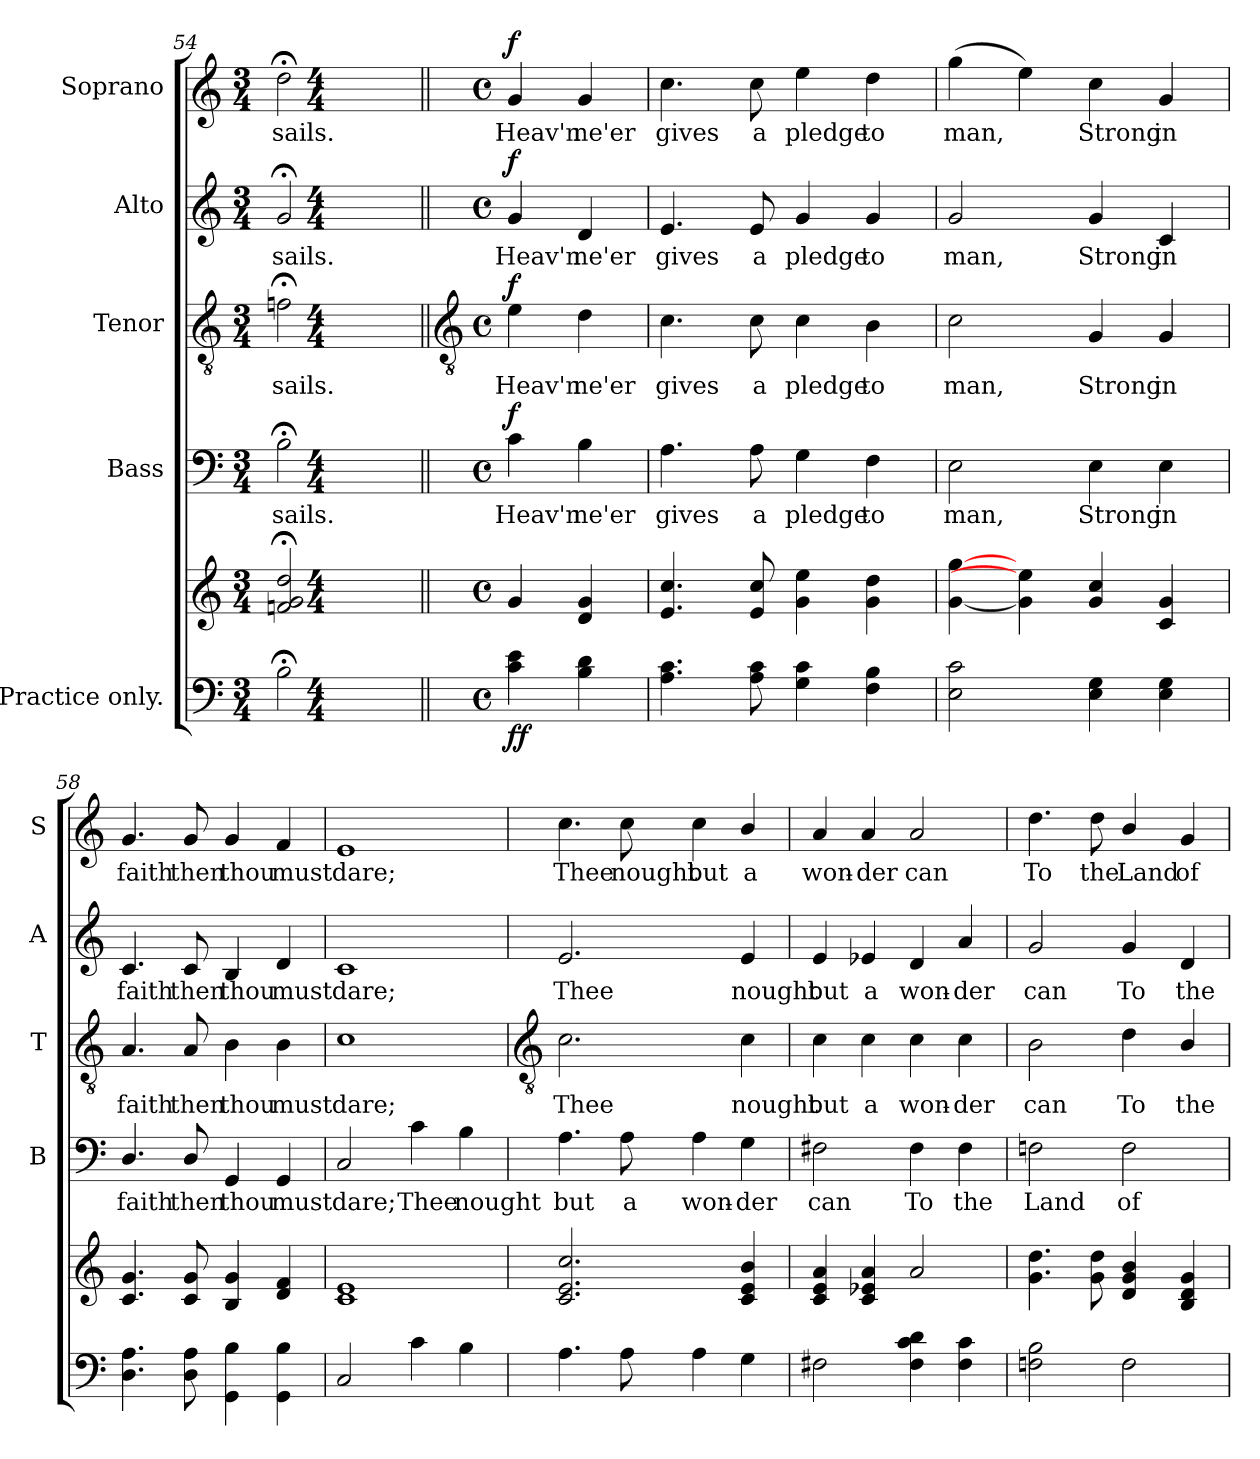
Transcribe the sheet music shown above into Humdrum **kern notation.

**kern	**kern	**dynam	**kern	**text	**dynam	**kern	**text	**dynam	**kern	**text	**dynam	**kern	**text	**dynam
*part5	*part5	*part5	*part4	*part4	*part4	*part3	*part3	*part3	*part2	*part2	*part2	*part1	*part1	*part1
*staff6	*staff5	*staff5/6	*staff4	*staff4	*staff4	*staff3	*staff3	*staff3	*staff2	*staff2	*staff2	*staff1	*staff1	*staff1
*I"Practice only.	*	*	*I"Bass	*	*	*I"Tenor	*	*	*I"Alto	*	*	*I"Soprano	*	*
*	*	*	*I'B	*	*	*I'T	*	*	*I'A	*	*	*I'S	*	*
*clefF4	*clefG2	*	*clefF4	*	*	*clefGv2	*	*	*clefG2	*	*	*clefG2	*	*
*k[]	*k[]	*	*k[]	*	*	*k[]	*	*	*k[]	*	*	*k[]	*	*
*C:	*C:	*	*C:	*	*	*C:	*	*	*C:	*	*	*C:	*	*
*M3/4	*M3/4	*	*M3/4	*	*	*M3/4	*	*	*M3/4	*	*	*M3/4	*	*
=54	=54	=54	=54	=54	=54	=54	=54	=54	=54	=54	=54	=54	=54	=54
*	*^	*	*	*	*	*	*	*	*	*	*	*	*	*
!	!	!	!	!	!LO:LY:b	!	!	!LO:LY:b	!	!	!LO:LY:b	!	!	!LO:LY:b	!
2B;<	2fn;< 2g;< 2dd;<	2ryy	.	2B;<	sails.	.	2fn;<	sails.	.	2g;<	sails.	.	2dd;<	sails.	.
*	*v	*v	*	*	*	*	*	*	*	*	*	*	*	*	*
*M4/4	*M4/4	*	*M4/4	*	*	*M4/4	*	*	*M4/4	*	*	*M4/4	*	*
*met(c)	*met(c)	*	*met(c)	*	*	*met(c)	*	*	*met(c)	*	*	*met(c)	*	*
!!LO:LB:g=z
=55||	=55||	=55||	=55||	=55||	=55||	=55||	=55||	=55||	=55||	=55||	=55||	=55||	=55||	=55||
*	*	*	*	*	*	*clefGv2	*	*	*	*	*	*	*	*
*M4/4	*M4/4	*	*M4/4	*	*	*M4/4	*	*	*M4/4	*	*	*M4/4	*	*
*met(c)	*met(c)	*	*met(c)	*	*	*met(c)	*	*	*met(c)	*	*	*met(c)	*	*
*	*MM80	*	*	*	*	*	*	*	*	*	*	*MM80	*	*
*	*^	*	*	*	*	*	*	*	*	*	*	*	*	*
!	!	!	!LO:DY:b=2	!	!LO:LY:b	!	!	!LO:LY:b	!	!	!LO:LY:b	!	!	!LO:LY:b	!
!	!	!	!LO:DY:n=1:b	!	!	!LO:DY:b	!	!	!LO:DY:b	!	!	!LO:DY:b	!	!	!LO:DY:b
*	*v	*v	*	*	*	*	*	*	*	*	*	*	*	*	*
4c 4e	4g	f f	4c	Heav'n	f	4e	Heav'n	f	4g	Heav'n	f	4g	Heav'n	f
!	!	!	!	!LO:LY:b	!	!	!LO:LY:b	!	!	!LO:LY:b	!	!	!LO:LY:b	!
4B 4d	4d 4g	.	4B	ne'er	.	4d	ne'er	.	4d	ne'er	.	4g	ne'er	.
=56	=56	=56	=56	=56	=56	=56	=56	=56	=56	=56	=56	=56	=56	=56
!	!	!	!	!LO:LY:b	!	!	!LO:LY:b	!	!	!LO:LY:b	!	!	!LO:LY:b	!
4.A 4.c	4.e 4.cc	.	4.A	gives	.	4.c	gives	.	4.e	gives	.	4.cc	gives	.
!	!	!	!	!LO:LY:b	!	!	!LO:LY:b	!	!	!LO:LY:b	!	!	!LO:LY:b	!
8A 8c	8e 8cc	.	8A	a	.	8c	a	.	8e	a	.	8cc	a	.
!	!	!	!	!LO:LY:b	!	!	!LO:LY:b	!	!	!LO:LY:b	!	!	!LO:LY:b	!
4G 4c	4g 4ee	.	4G	pledge	.	4c	pledge	.	4g	pledge	.	4ee	pledge	.
!	!	!	!	!LO:LY:b	!	!	!LO:LY:b	!	!	!LO:LY:b	!	!	!LO:LY:b	!
4F 4B	4g 4dd	.	4F	to	.	4B	to	.	4g	to	.	4dd	to	.
=57	=57	=57	=57	=57	=57	=57	=57	=57	=57	=57	=57	=57	=57	=57
!	!	!	!	!LO:LY:b	!	!	!LO:LY:b	!	!	!LO:LY:b	!	!	!LO:LY:b	!
2E 2c	[4g [4gg	.	2E	man,	.	2c	man,	.	2g	man,	.	(>4gg	man,	.
.	4g] 4ee]	.	.	.	.	.	.	.	.	.	.	4ee)	.	.
!	!	!	!	!LO:LY:b	!	!	!LO:LY:b	!	!	!LO:LY:b	!	!	!LO:LY:b	!
4E 4G	4g 4cc	.	4E	Strong	.	4G	Strong	.	4g	Strong	.	4cc	Strong	.
!	!	!	!	!LO:LY:b	!	!	!LO:LY:b	!	!	!LO:LY:b	!	!	!LO:LY:b	!
4E 4G	4c 4g	.	4E	in	.	4G	in	.	4c	in	.	4g	in	.
=58	=58	=58	=58	=58	=58	=58	=58	=58	=58	=58	=58	=58	=58	=58
!	!	!	!	!LO:LY:b	!	!	!LO:LY:b	!	!	!LO:LY:b	!	!	!LO:LY:b	!
4.D\ 4.A\	4.c 4.g	.	4.D/	faith	.	4.A	faith	.	4.c	faith	.	4.g	faith	.
!	!	!	!	!LO:LY:b	!	!	!LO:LY:b	!	!	!LO:LY:b	!	!	!LO:LY:b	!
8D\ 8A\	8c 8g	.	8D/	then	.	8A	then	.	8c	then	.	8g	then	.
!	!	!	!	!LO:LY:b	!	!	!LO:LY:b	!	!	!LO:LY:b	!	!	!LO:LY:b	!
4GG 4B	4B 4g	.	4GG	thou	.	4B	thou	.	4B	thou	.	4g	thou	.
!	!	!	!	!LO:LY:b	!	!	!LO:LY:b	!	!	!LO:LY:b	!	!	!LO:LY:b	!
4GG 4B	4d 4f	.	4GG	must	.	4B	must	.	4d	must	.	4f	must	.
=59	=59	=59	=59	=59	=59	=59	=59	=59	=59	=59	=59	=59	=59	=59
!	!	!	!	!LO:LY:b	!	!	!LO:LY:b	!	!	!LO:LY:b	!	!	!LO:LY:b	!
2C	1c 1e	.	2C	dare;	.	1c	dare;	.	1c	dare;	.	1e	dare;	.
!	!	!	!	!LO:LY:b	!	!	!	!	!	!	!	!	!	!
4c	.	.	4c	Thee	.	.	.	.	.	.	.	.	.	.
!	!	!	!	!LO:LY:b	!	!	!	!	!	!	!	!	!	!
4B	.	.	4B	nought	.	.	.	.	.	.	.	.	.	.
!!LO:LB:g=z
=60	=60	=60	=60	=60	=60	=60	=60	=60	=60	=60	=60	=60	=60	=60
*	*	*	*	*	*	*clefGv2	*	*	*	*	*	*	*	*
!	!	!	!	!LO:LY:b	!	!	!LO:LY:b	!	!	!LO:LY:b	!	!	!LO:LY:b	!
4.A	2.c 2.e 2.cc	.	4.A	but	.	2.c	Thee	.	2.e	Thee	.	4.cc	Thee	.
!	!	!	!	!LO:LY:b	!	!	!	!	!	!	!	!	!LO:LY:b	!
8A	.	.	8A	a	.	.	.	.	.	.	.	8cc	nought	.
!	!	!	!	!LO:LY:b	!	!	!	!	!	!	!	!	!LO:LY:b	!
4A	.	.	4A	won-	.	.	.	.	.	.	.	4cc	but	.
!	!	!	!	!LO:LY:b	!	!	!LO:LY:b	!	!	!LO:LY:b	!	!	!LO:LY:b	!
4G	4c/ 4e/ 4b/	.	4G	-der	.	4c	nought	.	4e	nought	.	4b/	a	.
=61	=61	=61	=61	=61	=61	=61	=61	=61	=61	=61	=61	=61	=61	=61
!	!	!	!	!LO:LY:b	!	!	!LO:LY:b	!	!	!LO:LY:b	!	!	!LO:LY:b	!
2F#X	4c 4e 4a	.	2F#X	can	.	4c	but	.	4e	but	.	4a	won-	.
!	!	!	!	!	!	!	!LO:LY:b	!	!	!LO:LY:b	!	!	!LO:LY:b	!
.	4c 4e-X 4a	.	.	.	.	4c	a	.	4e-X	a	.	4a	-der	.
!	!	!	!	!LO:LY:b	!	!	!LO:LY:b	!	!	!LO:LY:b	!	!	!LO:LY:b	!
4F# 4c 4d	2a	.	4F#	To	.	4c	won-	.	4d	won-	.	2a	can	.
!	!	!	!	!LO:LY:b	!	!	!LO:LY:b	!	!	!LO:LY:b	!	!	!	!
4F# 4c	.	.	4F#	the	.	4c	-der	.	4a	-der	.	.	.	.
=62	=62	=62	=62	=62	=62	=62	=62	=62	=62	=62	=62	=62	=62	=62
!	!	!	!	!LO:LY:b	!	!	!LO:LY:b	!	!	!LO:LY:b	!	!	!LO:LY:b	!
2Fn 2B	4.g 4.dd	.	2Fn	Land	.	2B	can	.	2g	can	.	4.dd	To	.
!	!	!	!	!	!	!	!	!	!	!	!	!	!LO:LY:b	!
.	8g 8dd	.	.	.	.	.	.	.	.	.	.	8dd	the	.
!	!	!	!	!LO:LY:b	!	!	!LO:LY:b	!	!	!LO:LY:b	!	!	!LO:LY:b	!
2F	4d/ 4g/ 4b/	.	2F	of	.	4d	To	.	4g	To	.	4b/	Land	.
!	!	!	!	!	!	!	!LO:LY:b	!	!	!LO:LY:b	!	!	!LO:LY:b	!
.	4B 4d 4g	.	.	.	.	4B/	the	.	4d	the	.	4g	of	.
=	=	=	=	=	=	=	=	=	=	=	=	=	=	=
*-	*-	*-	*-	*-	*-	*-	*-	*-	*-	*-	*-	*-	*-	*-
